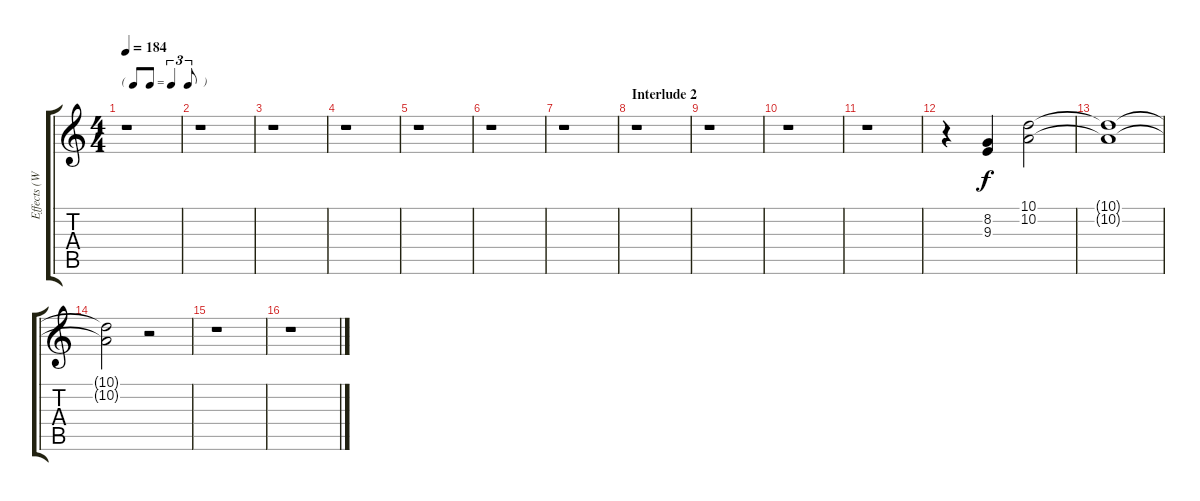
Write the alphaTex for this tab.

\track ("Effects (Warm)" "Effects (W") {instrument pad2warm}
\staff {score tabs}
\tuning (E4 B3 G3 D3 A2 E2) {hide}
\ts (4 4)
\tf triplet8th
\tempo 184
\clef g2
\ks c
r.1{dy f} |
r.1 |
r.1 |
r.1 |
r.1 |
r.1 |
r.1 |
\section ("" "Interlude 2")
r.1 |
r.1 |
r.1 |
r.1 |
r.4 (8.2 9.3).4 (10.1 10.2).2 |
(10.1{t} 10.2{t}).1 |
(10.1{t} 10.2{t}).2 r.2 |
r.1 |
r.1
